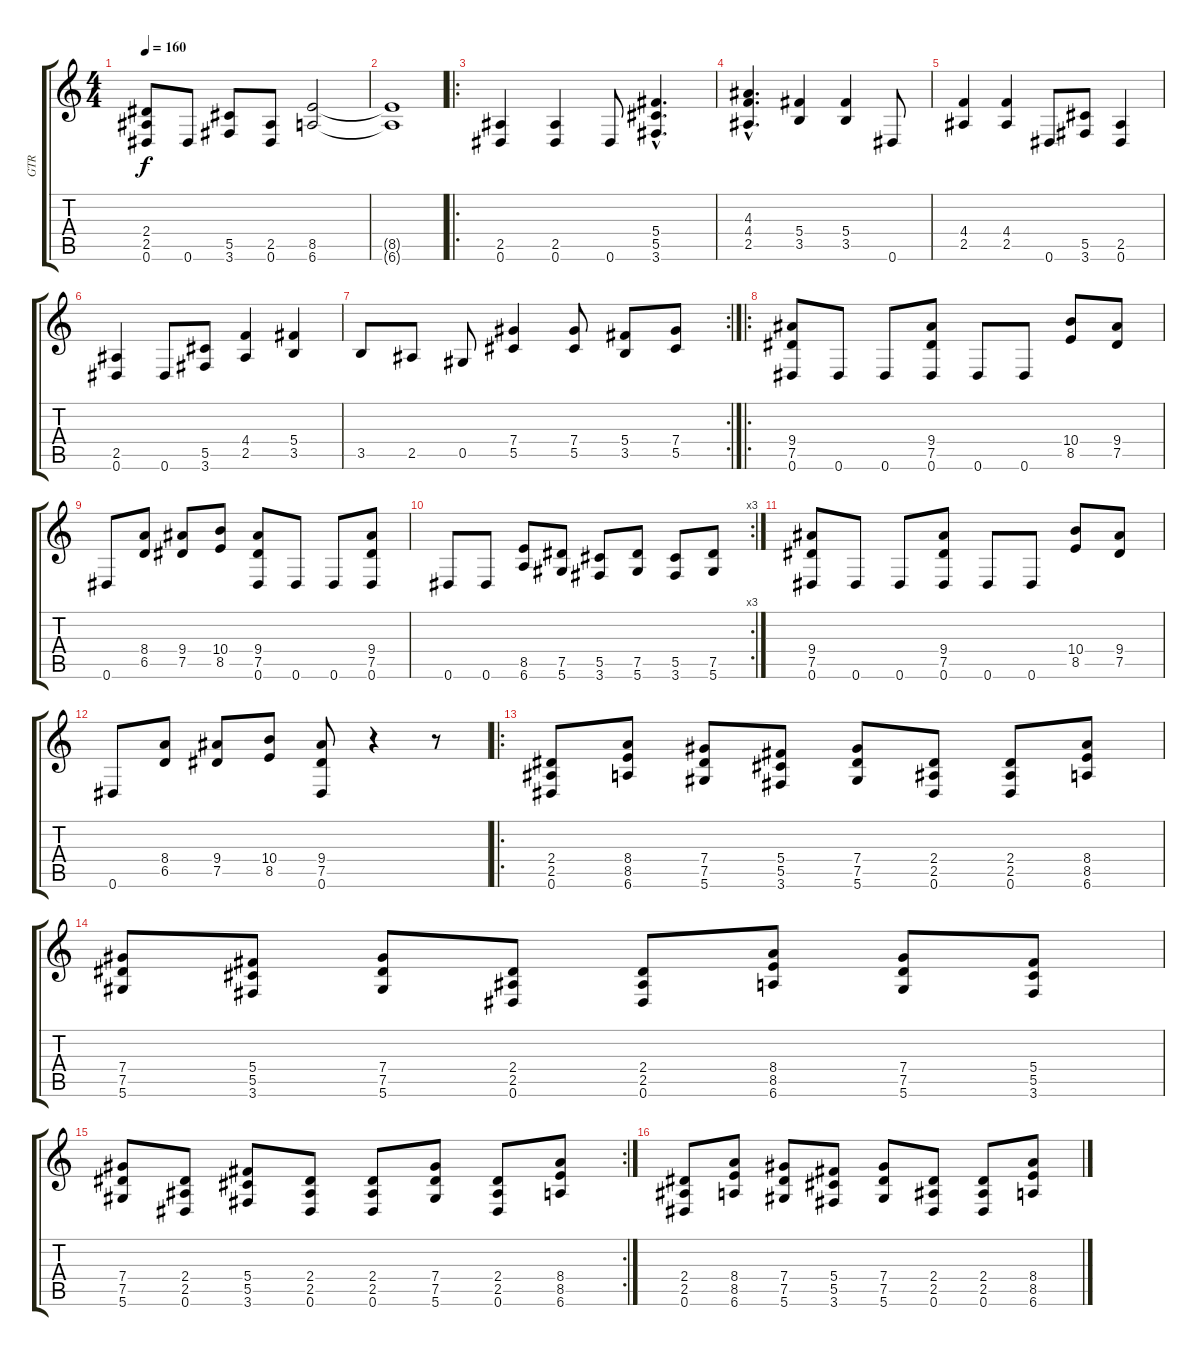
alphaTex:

\track ("GTR" "GTR") {instrument distortionguitar}
\staff {score tabs}
\tuning (Eb4 Bb3 Gb3 Db3 Ab2 Eb2) {hide}
\ts (4 4)
\tempo 160
\clef g2
\ks c
(2.4 2.5 0.6).8{dy f} 0.6.8 (5.5 3.6).8 (2.5 0.6).8 (8.5 6.6).2 |
(8.5{t} 6.6{t}).1 |
\ro
(2.5 0.6).4 (2.5 0.6).4 0.6.8 (5.4{hac} 5.5{hac} 3.6{hac}).4{d} |
(4.3{hac} 4.4{hac} 2.5{hac}).4{d} (5.4 3.5).4 (5.4 3.5).4 0.6.8 |
(4.4 2.5).4 (4.4 2.5).4 0.6.8 (5.5 3.6).8 (2.5 0.6).4 |
(2.5 0.6).4 0.6.8 (5.5 3.6).8 (4.4 2.5).4 (5.4 3.5).4 |
\rc 2
3.5.8 2.5.8 0.5.8 (7.4 5.5).4 (7.4 5.5).8 (5.4 3.5).8 (7.4 5.5).8 |
\ro
(9.4 7.5 0.6).8 0.6.8 0.6.8 (9.4 7.5 0.6).8 0.6.8 0.6.8 (10.4 8.5).8 (9.4 7.5).8 |
0.6.8 (8.4 6.5).8 (9.4 7.5).8 (10.4 8.5).8 (9.4 7.5 0.6).8 0.6.8 0.6.8 (9.4 7.5 0.6).8 |
\rc 3
0.6.8 0.6.8 (8.5 6.6).8 (7.5 5.6).8 (5.5 3.6).8 (7.5 5.6).8 (5.5 3.6).8 (7.5 5.6).8 |
(9.4 7.5 0.6).8 0.6.8 0.6.8 (9.4 7.5 0.6).8 0.6.8 0.6.8 (10.4 8.5).8 (9.4 7.5).8 |
0.6.8 (8.4 6.5).8 (9.4 7.5).8 (10.4 8.5).8 (9.4 7.5 0.6).8 r.4 r.8 |
\ro
(2.4 2.5 0.6).8 (8.4 8.5 6.6).8 (7.4 7.5 5.6).8 (5.4 5.5 3.6).8 (7.4 7.5 5.6).8 (2.4 2.5 0.6).8 (2.4 2.5 0.6).8 (8.4 8.5 6.6).8 |
(7.4 7.5 5.6).8 (5.4 5.5 3.6).8 (7.4 7.5 5.6).8 (2.4 2.5 0.6).8 (2.4 2.5 0.6).8 (8.4 8.5 6.6).8 (7.4 7.5 5.6).8 (5.4 5.5 3.6).8 |
\rc 2
(7.4 7.5 5.6).8 (2.4 2.5 0.6).8 (5.4 5.5 3.6).8 (2.4 2.5 0.6).8 (2.4 2.5 0.6).8 (7.4 7.5 5.6).8 (2.4 2.5 0.6).8 (8.4 8.5 6.6).8 |
(2.4 2.5 0.6).8 (8.4 8.5 6.6).8 (7.4 7.5 5.6).8 (5.4 5.5 3.6).8 (7.4 7.5 5.6).8 (2.4 2.5 0.6).8 (2.4 2.5 0.6).8 (8.4 8.5 6.6).8
